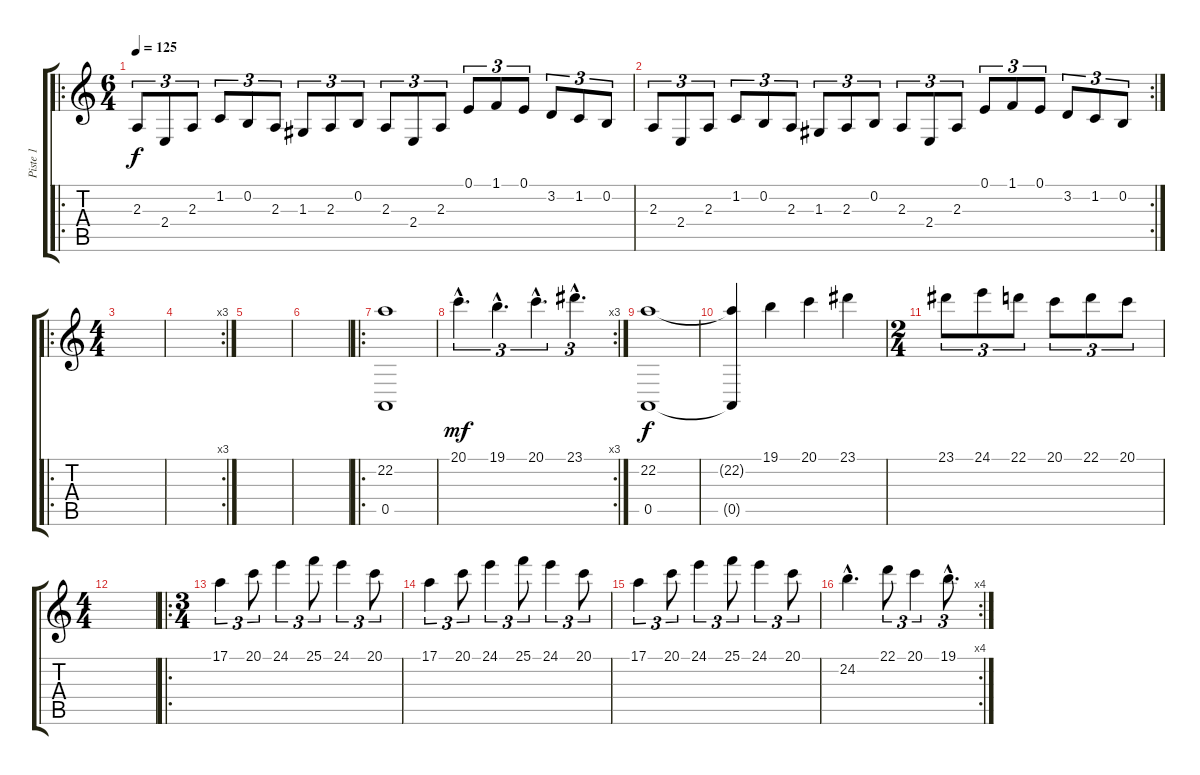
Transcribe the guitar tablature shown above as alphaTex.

\track ("Piste 1" "Piste 1") {instrument stringensemble1}
\staff {score tabs}
\tuning (E4 B3 G3 D3 A2 E2) {hide}
\ro
\ts (6 4)
\tempo 125
\clef g2
\ks c
2.3.8{tu (3 2) dy f} 2.4.8{tu (3 2)} 2.3.8{tu (3 2)} 1.2.8{tu (3 2)} 0.2.8{tu (3 2)} 2.3.8{tu (3 2)} 1.3.8{tu (3 2)} 2.3.8{tu (3 2)} 0.2.8{tu (3 2)} 2.3.8{tu (3 2)} 2.4.8{tu (3 2)} 2.3.8{tu (3 2)} 0.1.8{tu (3 2)} 1.1.8{tu (3 2)} 0.1.8{tu (3 2)} 3.2.8{tu (3 2)} 1.2.8{tu (3 2)} 0.2.8{tu (3 2)} |
\rc 2
2.3.8{tu (3 2)} 2.4.8{tu (3 2)} 2.3.8{tu (3 2)} 1.2.8{tu (3 2)} 0.2.8{tu (3 2)} 2.3.8{tu (3 2)} 1.3.8{tu (3 2)} 2.3.8{tu (3 2)} 0.2.8{tu (3 2)} 2.3.8{tu (3 2)} 2.4.8{tu (3 2)} 2.3.8{tu (3 2)} 0.1.8{tu (3 2)} 1.1.8{tu (3 2)} 0.1.8{tu (3 2)} 3.2.8{tu (3 2)} 1.2.8{tu (3 2)} 0.2.8{tu (3 2)} |
\ro
\ts (4 4)
|
\rc 3
|
|
|
\ro
(22.2 0.5).1 |
\rc 3
20.1{hac}.4{d tu (3 2) dy mf} 19.1{hac}.4{d tu (3 2)} 20.1{hac}.4{d tu (3 2)} 23.1{hac}.4{d tu (3 2)} |
(22.2 0.5).1{dy f} |
(22.2{t} 0.5{t}).4 19.1.4 20.1.4 23.1.4 |
\ts (2 4)
23.1.8{tu (3 2)} 24.1.8{tu (3 2)} 22.1.8{tu (3 2)} 20.1.8{tu (3 2)} 22.1.8{tu (3 2)} 20.1.8{tu (3 2)} |
\ts (4 4)
|
\ro
\ts (3 4)
17.1.4{tu (3 2)} 20.1.8{tu (3 2)} 24.1.4{tu (3 2)} 25.1.8{tu (3 2)} 24.1.4{tu (3 2)} 20.1.8{tu (3 2)} |
17.1.4{tu (3 2)} 20.1.8{tu (3 2)} 24.1.4{tu (3 2)} 25.1.8{tu (3 2)} 24.1.4{tu (3 2)} 20.1.8{tu (3 2)} |
17.1.4{tu (3 2)} 20.1.8{tu (3 2)} 24.1.4{tu (3 2)} 25.1.8{tu (3 2)} 24.1.4{tu (3 2)} 20.1.8{tu (3 2)} |
\rc 4
24.2{hac}.4{d} 22.1.8{tu (3 2)} 20.1.4{tu (3 2)} 19.1{hac}.8{d tu (3 2)}
